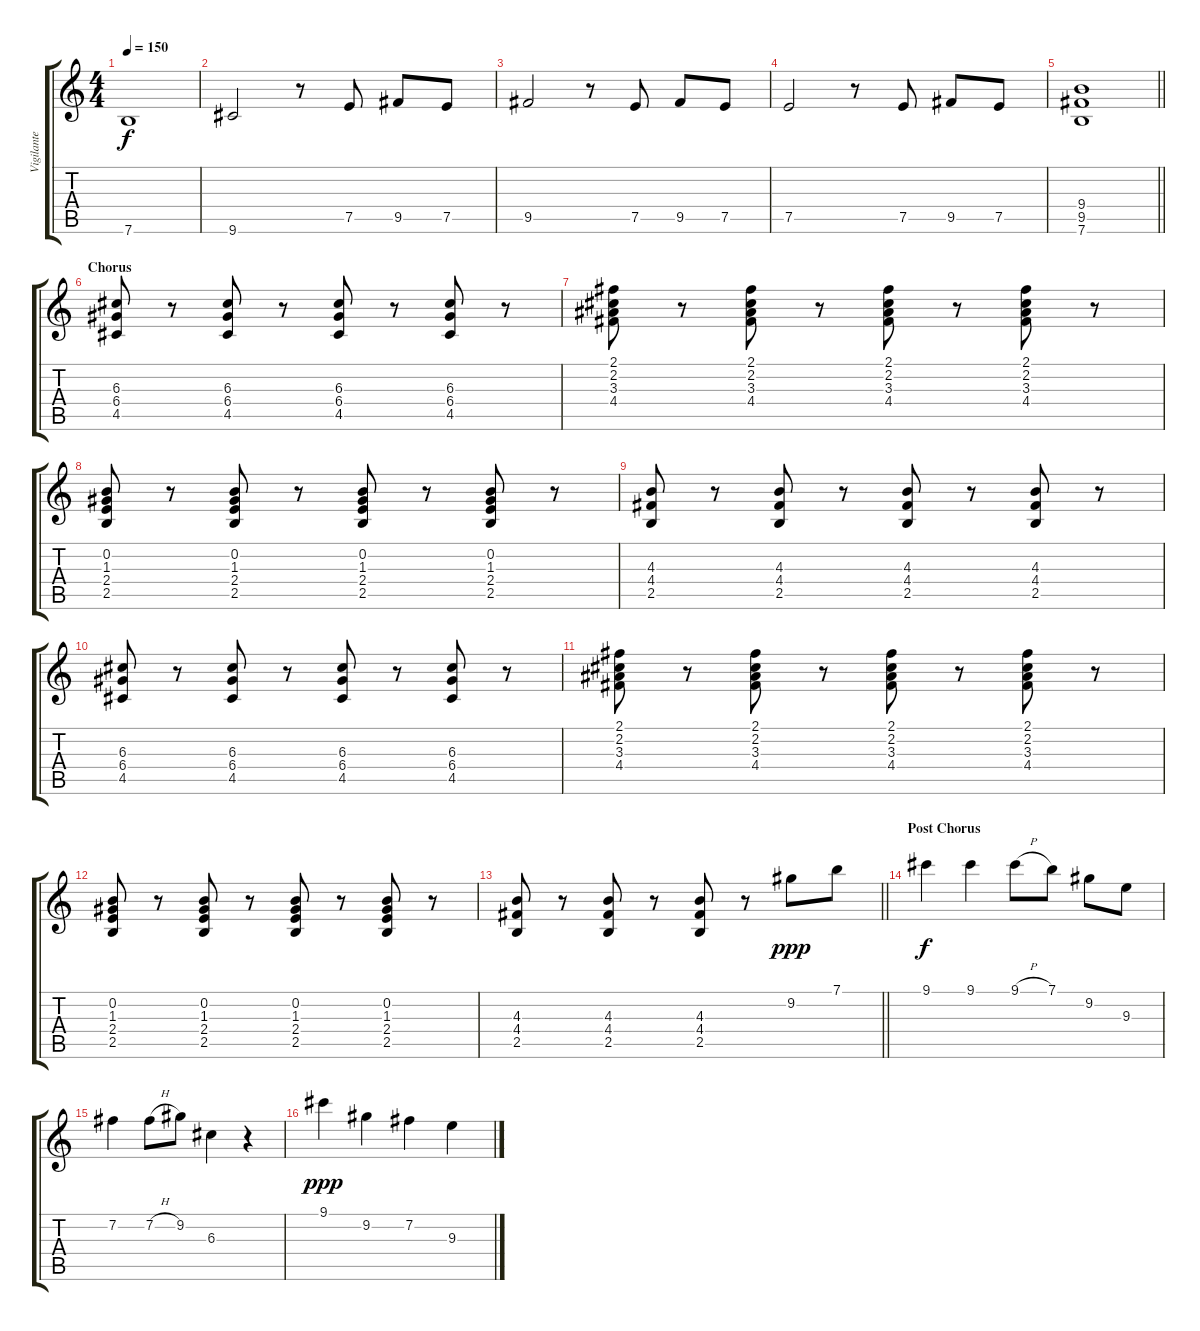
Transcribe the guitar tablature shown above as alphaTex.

\track ("Vigilante Carlstroem" "Vigilante ") {instrument overdrivenguitar}
\staff {score tabs}
\tuning (E4 B3 G3 D3 A2 E2) {hide}
\ts (4 4)
\tempo 150
\clef g2
\ks c
7.6.1{dy f} |
9.6.2 r.8 7.5.8 9.5.8 7.5.8 |
9.5.2 r.8 7.5.8 9.5.8 7.5.8 |
7.5.2 r.8 7.5.8 9.5.8 7.5.8 |
\barLineRight lightlight
(9.4 9.5 7.6).1 |
\section ("" "Chorus")
(6.3 6.4 4.5).8 r.8 (6.3 6.4 4.5).8 r.8 (6.3 6.4 4.5).8 r.8 (6.3 6.4 4.5).8 r.8 |
(2.1 2.2 3.3 4.4).8 r.8 (2.1 2.2 3.3 4.4).8 r.8 (2.1 2.2 3.3 4.4).8 r.8 (2.1 2.2 3.3 4.4).8 r.8 |
(0.2 1.3 2.4 2.5).8 r.8 (0.2 1.3 2.4 2.5).8 r.8 (0.2 1.3 2.4 2.5).8 r.8 (0.2 1.3 2.4 2.5).8 r.8 |
(4.3 4.4 2.5).8 r.8 (4.3 4.4 2.5).8 r.8 (4.3 4.4 2.5).8 r.8 (4.3 4.4 2.5).8 r.8 |
(6.3 6.4 4.5).8 r.8 (6.3 6.4 4.5).8 r.8 (6.3 6.4 4.5).8 r.8 (6.3 6.4 4.5).8 r.8 |
(2.1 2.2 3.3 4.4).8 r.8 (2.1 2.2 3.3 4.4).8 r.8 (2.1 2.2 3.3 4.4).8 r.8 (2.1 2.2 3.3 4.4).8 r.8 |
(0.2 1.3 2.4 2.5).8 r.8 (0.2 1.3 2.4 2.5).8 r.8 (0.2 1.3 2.4 2.5).8 r.8 (0.2 1.3 2.4 2.5).8 r.8 |
\barLineRight lightlight
(4.3 4.4 2.5).8 r.8 (4.3 4.4 2.5).8 r.8 (4.3 4.4 2.5).8 r.8 9.2.8{dy ppp} 7.1.8 |
\section ("" "Post Chorus")
9.1.4{dy f} 9.1.4 9.1{h}.8 7.1.8 9.2.8 9.3.8 |
7.2.4 7.2{h}.8 9.2.8 6.3.4 r.4 |
9.1.4{dy ppp} 9.2.4 7.2.4 9.3.4
